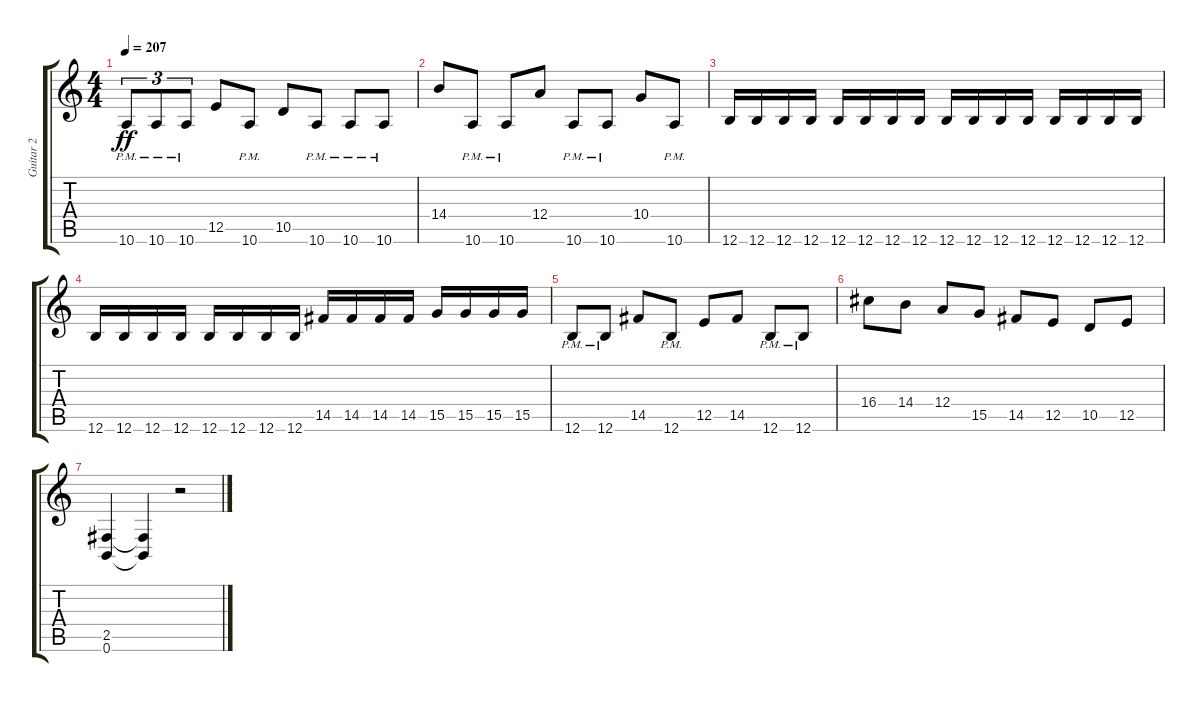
\track ("Guitar 2" "Guitar 2") {instrument distortionguitar}
\staff {score tabs}
\tuning (B3 Gb3 D3 A2 E2 B1) {hide}
\ts (4 4)
\tempo 207
\clef g2
\ks c
10.6{pm}.8{tu (3 2) dy ff} 10.6{pm}.8{tu (3 2)} 10.6{pm}.8{tu (3 2)} 12.5.8 10.6{pm}.8 10.5.8 10.6{pm}.8 10.6{pm}.8 10.6{pm}.8 |
14.4.8 10.6{pm}.8 10.6{pm}.8 12.4.8 10.6{pm}.8 10.6{pm}.8 10.4.8 10.6{pm}.8 |
12.6.16 12.6.16 12.6.16 12.6.16 12.6.16 12.6.16 12.6.16 12.6.16 12.6.16 12.6.16 12.6.16 12.6.16 12.6.16 12.6.16 12.6.16 12.6.16 |
12.6.16 12.6.16 12.6.16 12.6.16 12.6.16 12.6.16 12.6.16 12.6.16 14.5.16 14.5.16 14.5.16 14.5.16 15.5.16 15.5.16 15.5.16 15.5.16 |
12.6{pm}.8 12.6{pm}.8 14.5.8 12.6{pm}.8 12.5.8 14.5.8 12.6{pm}.8 12.6{pm}.8 |
16.4.8 14.4.8 12.4.8 15.5.8 14.5.8 12.5.8 10.5.8 12.5.8 |
(2.5 0.6).4 (2.5{t} 0.6{t}).4 r.2
